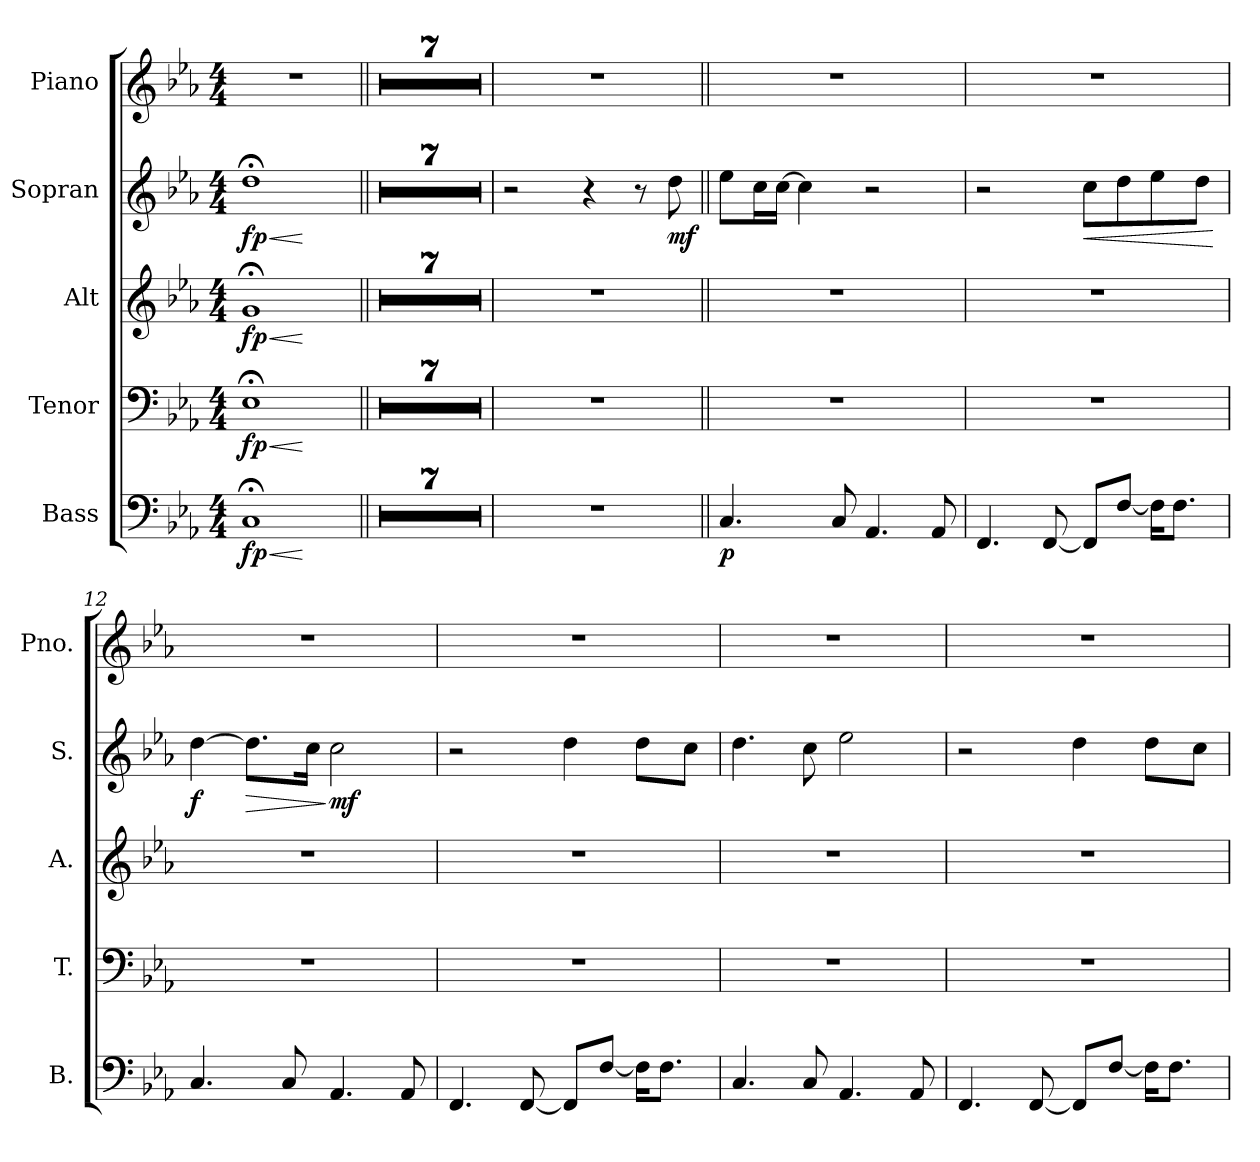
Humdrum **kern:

**kern	**dynam	**kern	**dynam	**kern	**dynam	**kern	**dynam	**kern
*part5	*part5	*part4	*part4	*part3	*part3	*part2	*part2	*part1
*staff5	*staff5	*staff4	*staff4	*staff3	*staff3	*staff2	*staff2	*staff1
*I"Bass	*	*I"Tenor	*	*I"Alt	*	*I"Sopran	*	*I"Piano
*I'B.	*	*I'T.	*	*I'A.	*	*I'S.	*	*I'Pno.
*clefF4	*	*clefF4	*	*clefG2	*	*clefG2	*	*clefG2
*k[b-e-a-]	*	*k[b-e-a-]	*	*k[b-e-a-]	*	*k[b-e-a-]	*	*k[b-e-a-]
*M4/4	*	*M4/4	*	*M4/4	*	*M4/4	*	*M4/4
*MM76	*	*MM76	*	*MM76	*	*MM76	*	*MM76
=1	=1	=1	=1	=1	=1	=1	=1	=1
!	!LO:HP:b	!	!LO:HP:b	!	!LO:HP:b	!	!LO:HP:b	!
!	!LO:DY:n=1:b	!	!LO:DY:n=1:b	!	!LO:DY:n=1:b	!	!LO:DY:n=1:b	!
1C;<	< fp	1E-;<	< fp	1g;<	< fp	1dd;<	< fp	1r
.	[	.	[	.	[	.	[	.
=2||	=2||	=2||	=2||	=2||	=2||	=2||	=2||	=2||
1r	.	1r	.	1r	.	1r	.	1r
=3	=3	=3	=3	=3	=3	=3	=3	=3
1r	.	1r	.	1r	.	1r	.	1r
=4	=4	=4	=4	=4	=4	=4	=4	=4
1r	.	1r	.	1r	.	1r	.	1r
!!LO:LB:g=z
=5	=5	=5	=5	=5	=5	=5	=5	=5
1r	.	1r	.	1r	.	1r	.	1r
=6	=6	=6	=6	=6	=6	=6	=6	=6
1r	.	1r	.	1r	.	1r	.	1r
=7	=7	=7	=7	=7	=7	=7	=7	=7
1r	.	1r	.	1r	.	1r	.	1r
=8	=8	=8	=8	=8	=8	=8	=8	=8
1r	.	1r	.	1r	.	1r	.	1r
!!LO:LB:g=z
=9	=9	=9	=9	=9	=9	=9	=9	=9
1r	.	1r	.	1r	.	2r	.	1r
.	.	.	.	.	.	4r	.	.
.	.	.	.	.	.	8r	.	.
!	!	!	!	!	!	!	!LO:DY:b	!
.	.	.	.	.	.	8dd\	mf	.
=10||	=10||	=10||	=10||	=10||	=10||	=10||	=10||	=10||
!	!LO:DY:b	!	!	!	!	!	!	!
4.C/	p	1r	.	1r	.	8ee-\L	.	1r
.	.	.	.	.	.	16cc\L	.	.
.	.	.	.	.	.	[16cc\JJ	.	.
.	.	.	.	.	.	4cc\]	.	.
8C/	.	.	.	.	.	.	.	.
4.AA-/	.	.	.	.	.	2r	.	.
8AA-/	.	.	.	.	.	.	.	.
=11	=11	=11	=11	=11	=11	=11	=11	=11
4.FF/	.	1r	.	1r	.	2r	.	1r
[8FF/	.	.	.	.	.	.	.	.
!	!	!	!	!	!	!	!LO:HP:b	!
8FF/L]	.	.	.	.	.	8cc\L	<	.
[8F/J	.	.	.	.	.	8dd\	.	.
16F\KL]	.	.	.	.	.	8ee-\	.	.
8.F\J	.	.	.	.	.	.	.	.
.	.	.	.	.	.	8dd\J	.	.
.	.	.	.	.	.	.	[	.
=12	=12	=12	=12	=12	=12	=12	=12	=12
!	!	!	!	!	!	!	!LO:DY:b	!
4.C/	.	1r	.	1r	.	[4dd\	f	1r
!	!	!	!	!	!	!	!LO:HP:b	!
.	.	.	.	.	.	8.dd\L]	>	.
8C/	.	.	.	.	.	.	.	.
.	.	.	.	.	.	16cc\Jk	.	.
!	!	!	!	!	!	!	!LO:DY:n=1:b	!
4.AA-/	.	.	.	.	.	2cc\	] mf	.
8AA-/	.	.	.	.	.	.	.	.
!!LO:PB:g=z
=13	=13	=13	=13	=13	=13	=13	=13	=13
4.FF/	.	1r	.	1r	.	2r	.	1r
[8FF/	.	.	.	.	.	.	.	.
8FF/L]	.	.	.	.	.	4dd\	.	.
[8F/J	.	.	.	.	.	.	.	.
16F\KL]	.	.	.	.	.	8dd\L	.	.
8.F\J	.	.	.	.	.	.	.	.
.	.	.	.	.	.	8cc\J	.	.
=14	=14	=14	=14	=14	=14	=14	=14	=14
4.C/	.	1r	.	1r	.	4.dd\	.	1r
8C/	.	.	.	.	.	8cc\	.	.
4.AA-/	.	.	.	.	.	2ee-\	.	.
8AA-/	.	.	.	.	.	.	.	.
=15	=15	=15	=15	=15	=15	=15	=15	=15
4.FF/	.	1r	.	1r	.	2r	.	1r
[8FF/	.	.	.	.	.	.	.	.
8FF/L]	.	.	.	.	.	4dd\	.	.
[8F/J	.	.	.	.	.	.	.	.
16F\KL]	.	.	.	.	.	8dd\L	.	.
8.F\J	.	.	.	.	.	.	.	.
.	.	.	.	.	.	8cc\J	.	.
=	=	=	=	=	=	=	=	=
*-	*-	*-	*-	*-	*-	*-	*-	*-
